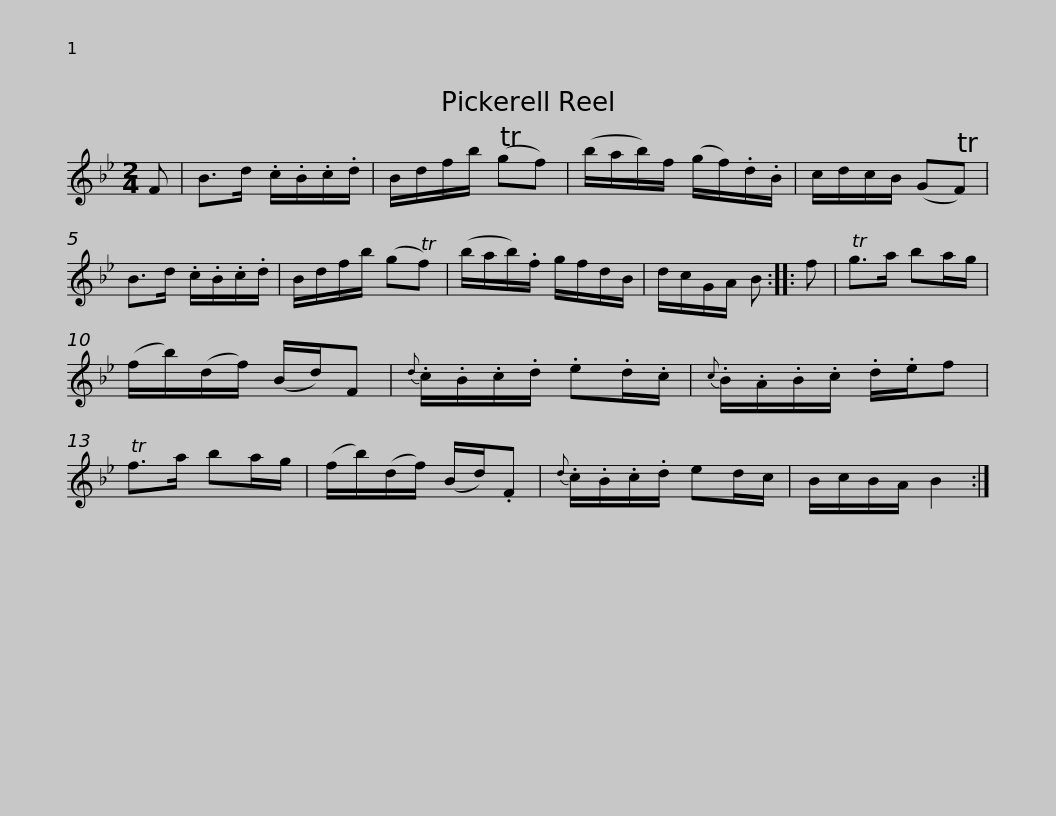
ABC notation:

X:1
L:1/8
M:2/4
I:linebreak $
K:Bb
V:1 treble
V:1
 F | B>d .c/.B/.c/.d/ | B/d/f/b/ (Tgf) | (b/a/b/)f/ (g/f/).d/.B/ | c/d/c/B/ (GTF) | %5
 B>d .c/.B/.c/.d/ | B/d/f/b/ (gTf) |$ (b/a/b/).f/ g/f/d/B/ | d/c/G/A/ B :: f | %10
 Tg>a ba/g/ | (f/b/)(d/f/) (B/d/)F |{d} .c/.B/.c/.d/ .e.d/.c/ |{c} .B/.A/.B/.c/ .d/.e/f |$ Tf>a ba/g/ | %15
 (f/b/)(d/f/) (B/d/).F |{d} .c/.B/.c/.d/ ed/c/ | B/c/B/A/ B2 :| %18
